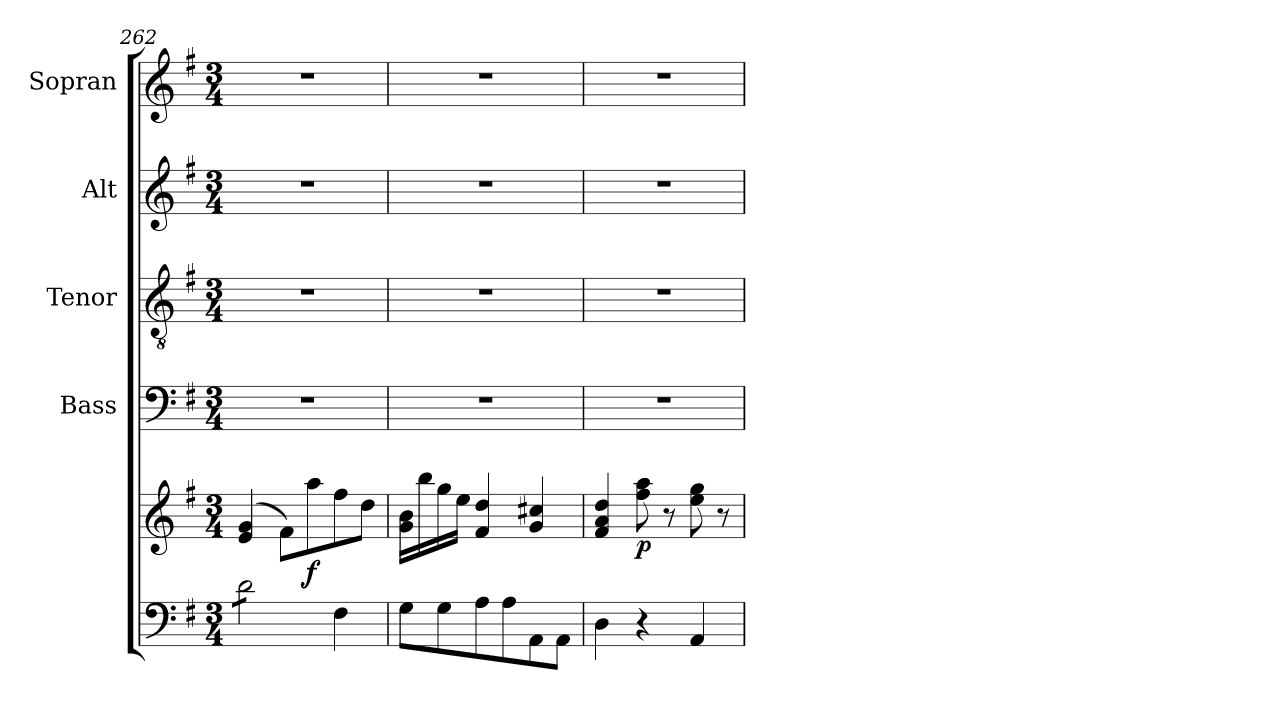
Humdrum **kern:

**kern	**kern	**dynam	**kern	**kern	**kern	**kern
*part5	*part5	*part5	*part4	*part3	*part2	*part1
*staff6	*staff5	*staff5/6	*staff4	*staff3	*staff2	*staff1
*	*	*	*I"Bass	*I"Tenor	*I"Alt	*I"Sopran
*	*	*	*I'B.	*I'T.	*I'A.	*I'S.
*clefF4	*clefG2	*	*clefF4	*clefGv2	*clefG2	*clefG2
*k[f#]	*k[f#]	*	*k[f#]	*k[f#]	*k[f#]	*k[f#]
*G:	*G:	*	*G:	*G:	*G:	*G:
*M3/4	*M3/4	*	*M3/4	*M3/4	*M3/4	*M3/4
=262	=262	=262	=262	=262	=262	=262
*tremolo	*	*	*	*	*	*
8d\L	(4e/ 4g/	.	2.r	2.r	2.r	2.r
8d\	.	.	.	.	.	.
8d\	8f#\L)	.	.	.	.	.
!	!	!LO:DY:b	!	!	!	!
8d\J	8aa\	f	.	.	.	.
*Xtremolo	*	*	*	*	*	*
4F#\	8ff#\	.	.	.	.	.
.	8dd\J	.	.	.	.	.
!!LO:LB:g=z
=263	=263	=263	=263	=263	=263	=263
8G\L	16g\ 16b\LL	.	2.r	2.r	2.r	2.r
.	16bb\	.	.	.	.	.
8G\	16gg\	.	.	.	.	.
.	16ee\JJ	.	.	.	.	.
8A\	4f#/ 4dd/	.	.	.	.	.
8A\	.	.	.	.	.	.
8AA\	4g/ 4cc#X/	.	.	.	.	.
8AA\J	.	.	.	.	.	.
=264	=264	=264	=264	=264	=264	=264
4D\	4f#/ 4a/ 4dd/	.	2.r	2.r	2.r	2.r
!	!	!LO:DY:b	!	!	!	!
4r	8ff#\ 8aa\	p	.	.	.	.
.	8r	.	.	.	.	.
4AA/	8ee\ 8gg\	.	.	.	.	.
.	8r	.	.	.	.	.
=	=	=	=	=	=	=
*-	*-	*-	*-	*-	*-	*-
